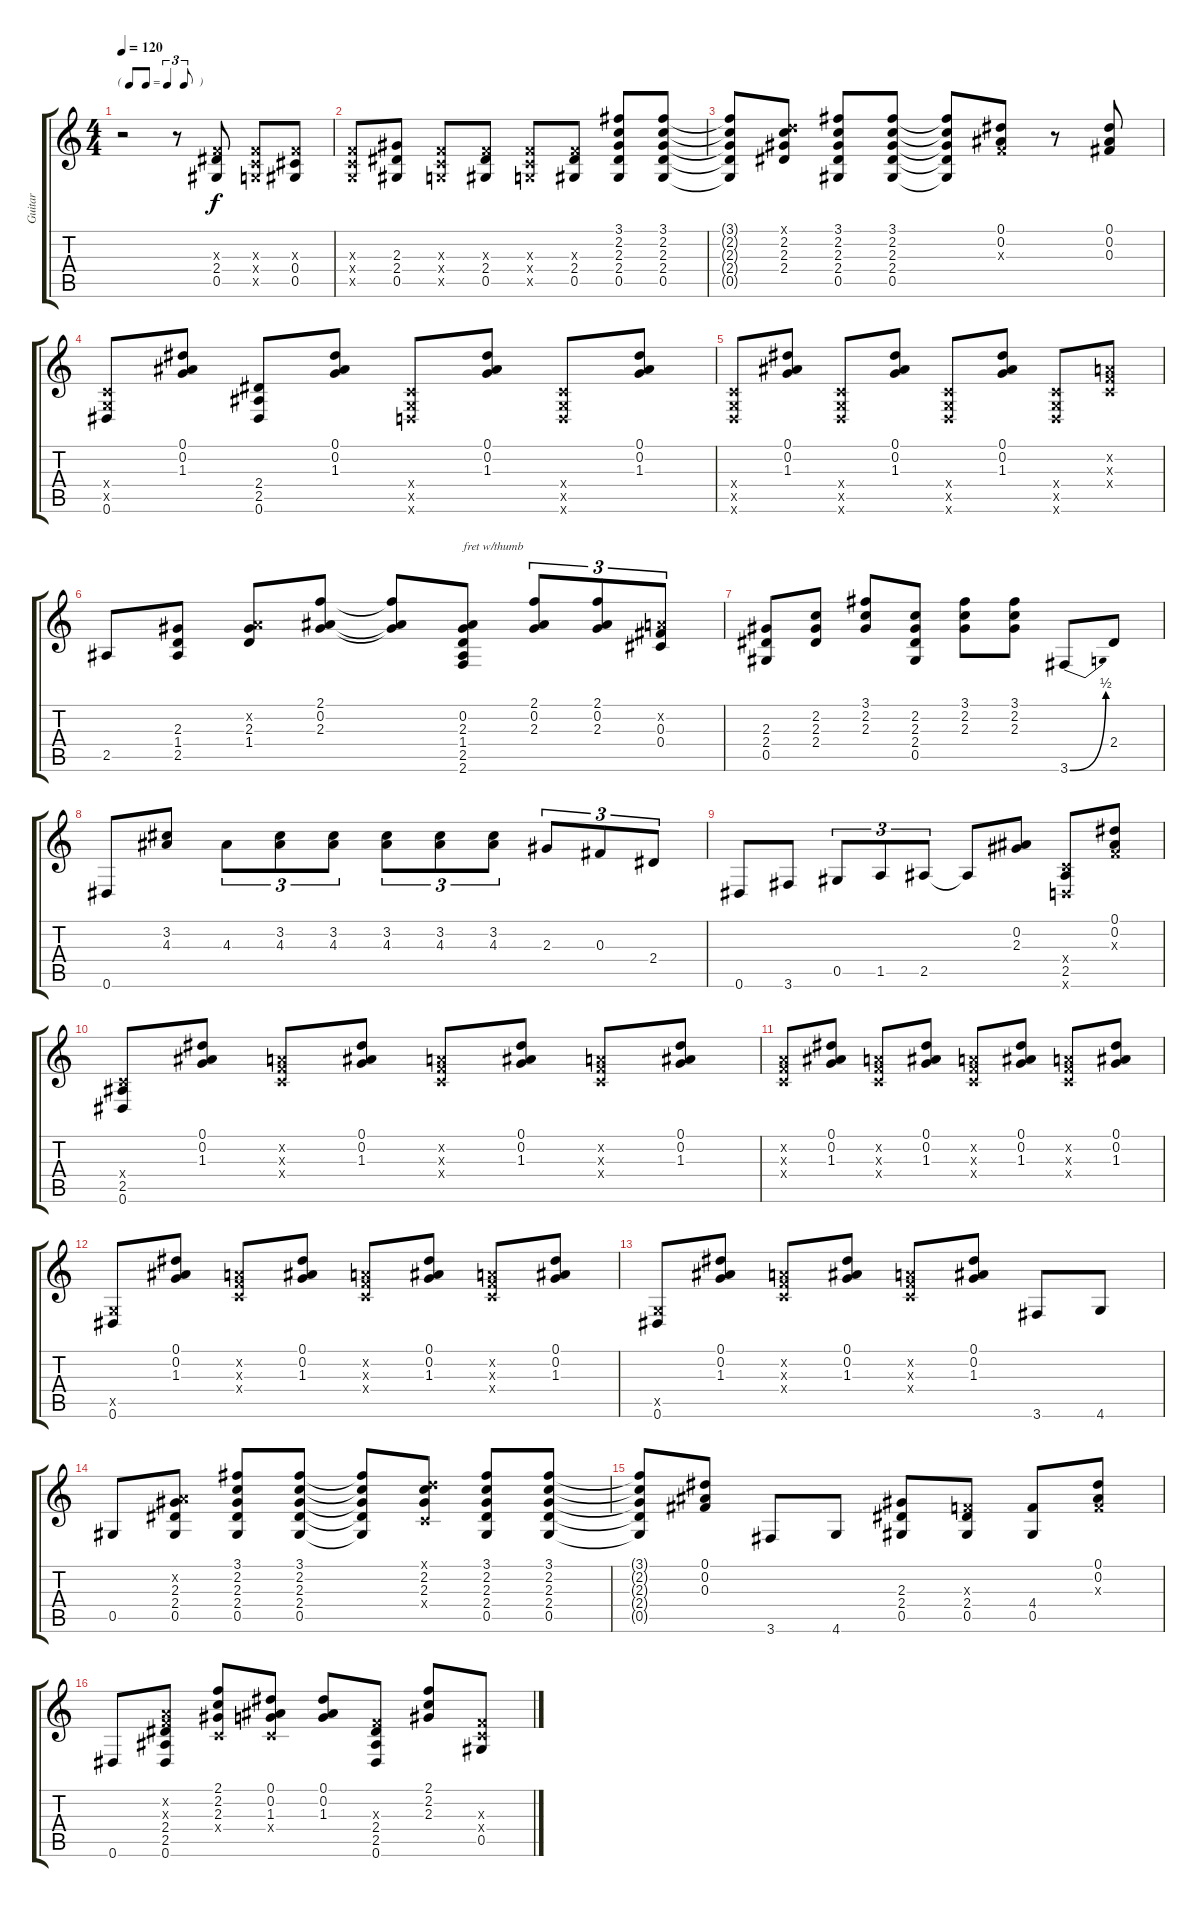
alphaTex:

\track ("Guitar" "Guitar") {instrument overdrivenguitar}
\staff {score tabs}
\tuning (Eb4 Bb3 Gb3 Db3 Ab2 Eb2) {hide}
\ts (4 4)
\tf triplet8th
\tempo 120
\clef g2
\ks c
r.2{dy f} r.8 (-1.3{x} 2.4 0.5).8 (-1.3{x} -1.4{x} -1.5{x}).8 (-1.3{x} 0.4 0.5).8 |
(-1.3{x} -1.4{x} -1.5{x}).8 (2.3 2.4 0.5).8 (-1.3{x} -1.4{x} -1.5{x}).8 (-1.3{x} 2.4 0.5).8 (-1.3{x} -1.4{x} -1.5{x}).8 (-1.3{x} 2.4 0.5).8 (3.1 2.2 2.3 2.4 0.5).8 (3.1 2.2 2.3 2.4 0.5).8 |
(3.1{t} 2.2{t} 2.3{t} 2.4{t} 0.5{t}).8 (-1.1{x} 2.2 2.3 2.4).8 (3.1 2.2 2.3 2.4 0.5).8 (3.1 2.2 2.3 2.4 0.5).8 (3.1{t} 2.2{t} 2.3{t} 2.4{t} 0.5{t}).8 (0.1 0.2 -1.3{x}).8 r.8 (0.1 0.2 0.3).8 |
(-1.4{x} -1.5{x} 0.6).8 (0.1 0.2 1.3).8 (2.4 2.5 0.6).8 (0.1 0.2 1.3).8 (-1.4{x} -1.5{x} -1.6{x}).8 (0.1 0.2 1.3).8 (-1.4{x} -1.5{x} -1.6{x}).8 (0.1 0.2 1.3).8 |
(-1.4{x} -1.5{x} -1.6{x}).8 (0.1 0.2 1.3).8 (-1.4{x} -1.5{x} -1.6{x}).8 (0.1 0.2 1.3).8 (-1.4{x} -1.5{x} -1.6{x}).8 (0.1 0.2 1.3).8 (-1.4{x} -1.5{x} -1.6{x}).8 (-1.2{x} -1.3{x} -1.4{x}).8 |
2.5.8 (2.3 1.4 2.5).8 (-1.2{x} 2.3 1.4).8 (2.1 0.2 2.3).8 (2.1{t} 0.2{t} 2.3{t}).8 (0.2 2.3 1.4 2.5 2.6).8{txt "fret w/thumb"} (2.1 0.2 2.3).8{tu (3 2)} (2.1 0.2 2.3).8{tu (3 2)} (-1.2{x} 0.3 0.4).8{tu (3 2)} |
(2.3 2.4 0.5).8 (2.2 2.3 2.4).8 (3.1 2.2 2.3).8 (2.2 2.3 2.4 0.5).8 (3.1 2.2 2.3).8 (3.1 2.2 2.3).8 3.6{be (bend 0 0 60 2)}.8 2.4.8 |
0.6.8 (3.2 4.3).8 4.3.8{tu (3 2)} (3.2 4.3).8{tu (3 2)} (3.2 4.3).8{tu (3 2)} (3.2 4.3).8{tu (3 2)} (3.2 4.3).8{tu (3 2)} (3.2 4.3).8{tu (3 2)} 2.3.8{tu (3 2)} 0.3.8{tu (3 2)} 2.4.8{tu (3 2)} |
0.6.8 3.6.8 0.5.8{tu (3 2)} 1.5.8{tu (3 2)} 2.5.8{tu (3 2)} 2.5{t}.8 (0.2 2.3).8 (-1.4{x} 2.5 -1.6{x}).8 (0.1 0.2 -1.3{x}).8 |
(-1.4{x} 2.5 0.6).8 (0.1 0.2 1.3).8 (-1.2{x} -1.3{x} -1.4{x}).8 (0.1 0.2 1.3).8 (-1.2{x} -1.3{x} -1.4{x}).8 (0.1 0.2 1.3).8 (-1.2{x} -1.3{x} -1.4{x}).8 (0.1 0.2 1.3).8 |
(-1.2{x} -1.3{x} -1.4{x}).8 (0.1 0.2 1.3).8 (-1.2{x} -1.3{x} -1.4{x}).8 (0.1 0.2 1.3).8 (-1.2{x} -1.3{x} -1.4{x}).8 (0.1 0.2 1.3).8 (-1.2{x} -1.3{x} -1.4{x}).8 (0.1 0.2 1.3).8 |
(-1.5{x} 0.6).8 (0.1 0.2 1.3).8 (-1.2{x} -1.3{x} -1.4{x}).8 (0.1 0.2 1.3).8 (-1.2{x} -1.3{x} -1.4{x}).8 (0.1 0.2 1.3).8 (-1.2{x} -1.3{x} -1.4{x}).8 (0.1 0.2 1.3).8 |
(-1.5{x} 0.6).8 (0.1 0.2 1.3).8 (-1.2{x} -1.3{x} -1.4{x}).8 (0.1 0.2 1.3).8 (-1.2{x} -1.3{x} -1.4{x}).8 (0.1 0.2 1.3).8 3.6.8 4.6.8 |
0.5.8 (-1.2{x} 2.3 2.4 0.5).8 (3.1 2.2 2.3 2.4 0.5).8 (3.1 2.2 2.3 2.4 0.5).8 (3.1{t} 2.2{t} 2.3{t} 2.4{t} 0.5{t}).8 (-1.1{x} 2.2 2.3 -1.4{x}).8 (3.1 2.2 2.3 2.4 0.5).8 (3.1 2.2 2.3 2.4 0.5).8 |
(3.1{t} 2.2{t} 2.3{t} 2.4{t} 0.5{t}).8 (0.1 0.2 0.3).8 3.6.8 4.6.8 (2.3 2.4 0.5).8 (-1.3{x} 2.4 0.5).8 (4.4 0.5).8 (0.1 0.2 -1.3{x}).8 |
0.6.8 (-1.2{x} -1.3{x} 2.4 2.5 0.6).8 (2.1 2.2 2.3 -1.4{x}).8 (0.1 0.2 1.3 -1.4{x}).8 (0.1 0.2 1.3).8 (-1.3{x} 2.4 2.5 0.6).8 (2.1 2.2 2.3).8 (-1.3{x} -1.4{x} 0.5).8
